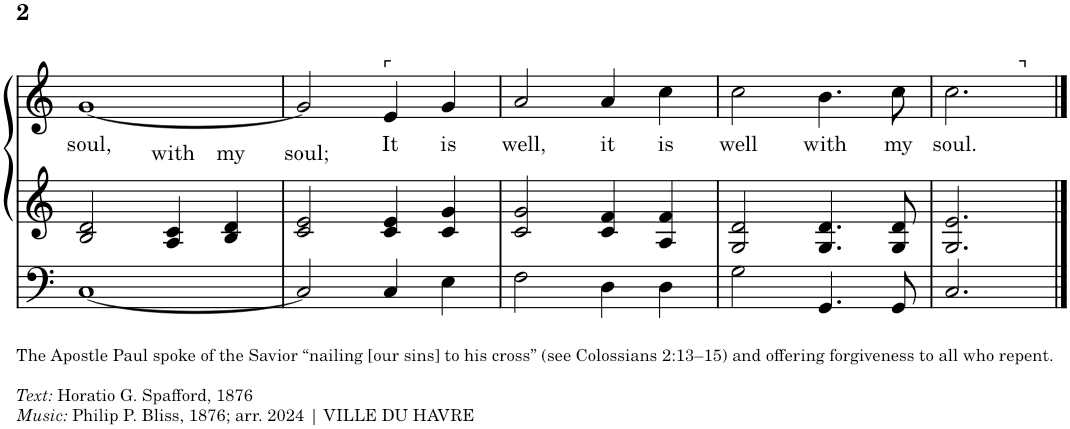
**kern	**kern	**text	**kern	**text
*part1	*part1	*part1	*part1	*part1
*staff3	*staff2	*staff2	*staff1	*staff1
*I"Organ	*	*	*	*
*I'Org.	*	*	*	*
!!LO:PB:g=z
*clefF4	*clefG2	*	*clefG2	*
*k[]	*k[]	*	*k[]	*
*M2/2	*M2/2	*	*M2/2	*
=20	=20	=20	=20	=20
!	!	!	!	!LO:LY:b
[1C	2B/ 2d/	.	[1g	soul,
!	!	!LO:LY:a	!	!
.	4A/ 4c/	with	.	.
!	!	!LO:LY:a	!	!
.	4B/ 4d/	my	.	.
=21	=21	=21	=21	=21
!	!	!LO:LY:a	!	!
2C/]	2c/ 2e/	soul;	2g/]	.
!	!	!	!LO:TX:a:t=⌜	!
!	!	!	!	!LO:LY:b
4C/	4c/ 4e/	.	4e/	It
!	!	!	!	!LO:LY:b
4E\	4c/ 4g/	.	4g/	is
=22	=22	=22	=22	=22
!	!	!	!	!LO:LY:b
2F\	2c/ 2g/	.	2a/	well,
!	!	!	!	!LO:LY:b
4D\	4c/ 4f/	.	4a/	it
!	!	!	!	!LO:LY:b
4D\	4A/ 4f/	.	4cc\	is
=23	=23	=23	=23	=23
!	!	!	!	!LO:LY:b
2G\	2G/ 2d/	.	2cc\	well
!	!	!	!	!LO:LY:b
4.GG/	4.G/ 4.d/	.	4.b\	with
!	!	!	!	!LO:LY:b
8GG/	8G/ 8d/	.	8cc\	my
=24	=24	=24	=24	=24
!	!	!	!	!LO:LY:b
*	*	*	*^	*
2.C/	2.G/ 2.e/	.	2.cc\	2ryy	soul.
!	!	!	!	!LO:TX:a:t=⌝	!
.	.	.	.	4ryy	.
*	*	*	*v	*v	*
==	==	==	==	==
*-	*-	*-	*-	*-
